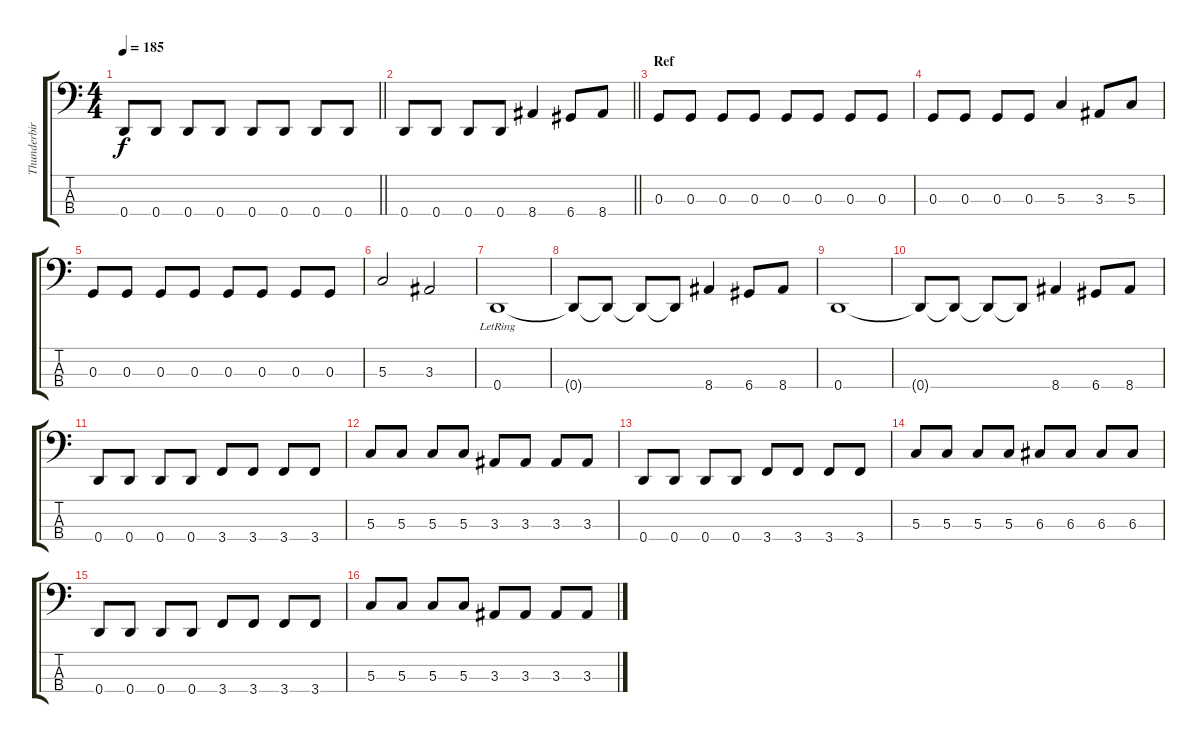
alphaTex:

\track ("Thunderbird" "Thunderbir") {instrument electricbasspick}
\staff {score tabs}
\tuning (F2 C2 G1 D1) {hide}
\ts (4 4)
\tempo 185
\clef f4
\barLineRight lightlight
\ks c
0.4.8{dy f} 0.4.8 0.4.8 0.4.8 0.4.8 0.4.8 0.4.8 0.4.8 |
\barLineRight lightlight
0.4.8 0.4.8 0.4.8 0.4.8 8.4.4 6.4.8 8.4.8 |
\section ("" "Ref")
0.3.8 0.3.8 0.3.8 0.3.8 0.3.8 0.3.8 0.3.8 0.3.8 |
0.3.8 0.3.8 0.3.8 0.3.8 5.3.4 3.3.8 5.3.8 |
0.3.8 0.3.8 0.3.8 0.3.8 0.3.8 0.3.8 0.3.8 0.3.8 |
5.3.2 3.3.2 |
0.4{lr}.1 |
0.4{t}.8 0.4{t}.8 0.4{t}.8 0.4{t}.8 8.4.4 6.4.8 8.4.8 |
0.4.1 |
0.4{t}.8 0.4{t}.8 0.4{t}.8 0.4{t}.8 8.4.4 6.4.8 8.4.8 |
0.4.8 0.4.8 0.4.8 0.4.8 3.4.8 3.4.8 3.4.8 3.4.8 |
5.3.8 5.3.8 5.3.8 5.3.8 3.3.8 3.3.8 3.3.8 3.3.8 |
0.4.8 0.4.8 0.4.8 0.4.8 3.4.8 3.4.8 3.4.8 3.4.8 |
5.3.8 5.3.8 5.3.8 5.3.8 6.3.8 6.3.8 6.3.8 6.3.8 |
0.4.8 0.4.8 0.4.8 0.4.8 3.4.8 3.4.8 3.4.8 3.4.8 |
5.3.8 5.3.8 5.3.8 5.3.8 3.3.8 3.3.8 3.3.8 3.3.8
